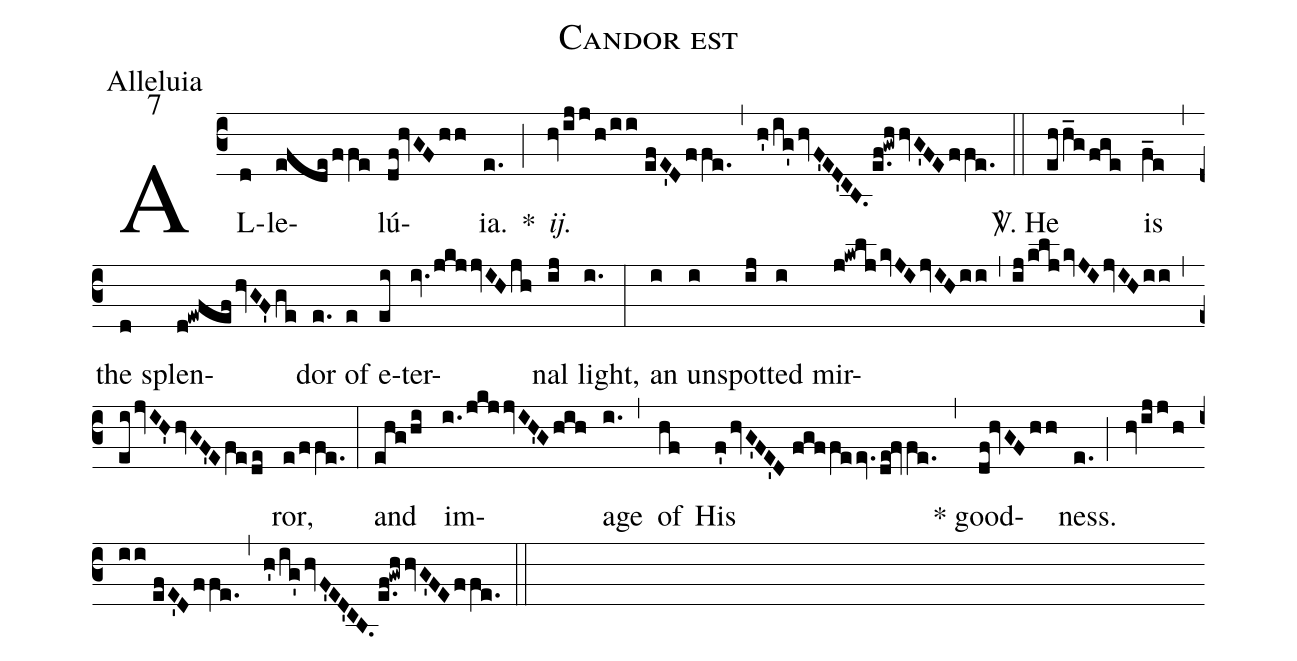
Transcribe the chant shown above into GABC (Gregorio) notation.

name:Candor est;
office-part:Alleluia;
mode:7;
%%
(c3) AL(d)le(efdeffe)lú(df!hvGFhh){ia}.(e.) *(;) <i>ij.</i>(hvijj/h/ii//efE'Dffe.) (,) (h'/ig'hvF'ED'C[ull:0]B.e.f!gwhhvG'FEffe.) (::) <sp>V/</sp>. He(ehh_gfge) is(f_e) (,) the(d) splen(d!ewfefhvGF'ge)dor(e.) of(e) e(ei)ter(iv.jkjjvIHjh)nal(ij) light,(i.) (:) an(i) un(i)spot(ij)ted(i) mir(j!kwljkvJIjvIHii)(,)(ij/kljkvJIjvIHii)(,)(eijvIH'hvGF'Efe/de)ror,(e/ffe.) (:) and(ehg/hi) im(i./jkjjvIH'Ghih)age(i.) (,) of(hf) His(f'hvG'FE'D//fgffeev.de!fvfe.) (,) * good(df!hvGFhh)ness.(e.) (;) (hvijj/h/ii//efE'Dffe.) (,) (h'/ig'hvF'ED'C[ull:0]B.e.f!gwhhvG'FEffe.) (::)
